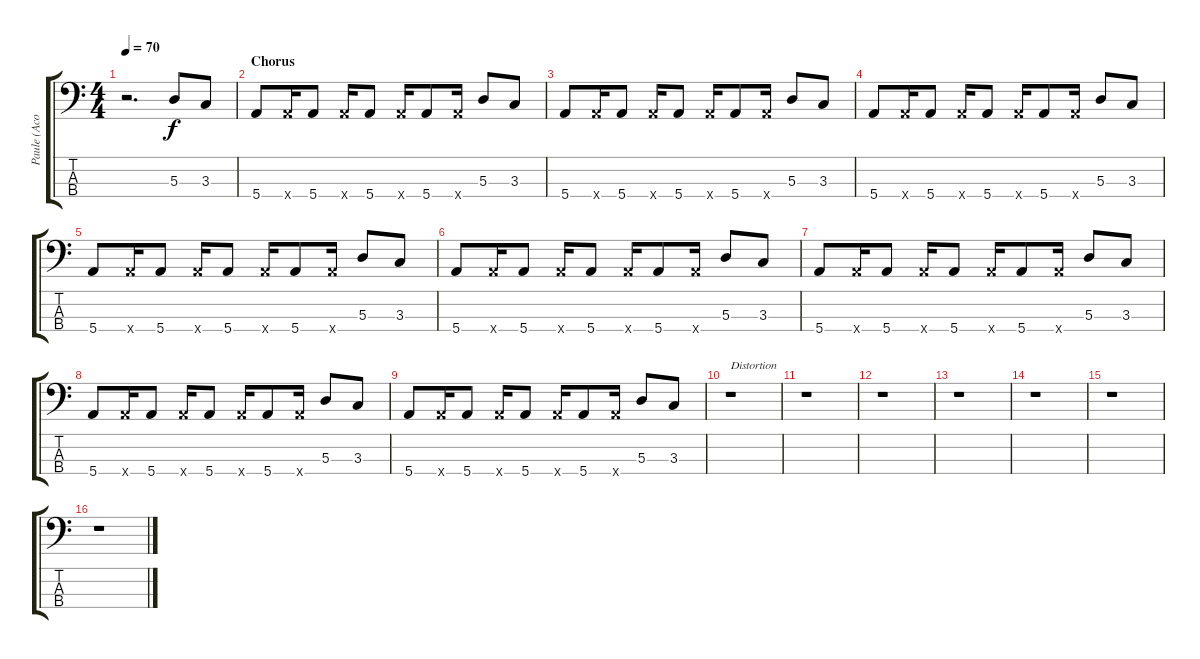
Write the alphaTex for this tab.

\track ("Paule (Acoustic Bass)" "Paule (Aco") {instrument acousticbass}
\staff {score tabs}
\tuning (G2 D2 A1 E1) {hide}
\ts (4 4)
\tempo 70
\clef f4
\ks c
r.2{d dy f} 5.3.8 3.3.8 |
\section ("" "Chorus")
5.4.8 5.4{x}.16 5.4.8 5.4{x}.16 5.4.8 5.4{x}.16 5.4.8 5.4{x}.16 5.3.8 3.3.8 |
5.4.8 5.4{x}.16 5.4.8 5.4{x}.16 5.4.8 5.4{x}.16 5.4.8 5.4{x}.16 5.3.8 3.3.8 |
5.4.8 5.4{x}.16 5.4.8 5.4{x}.16 5.4.8 5.4{x}.16 5.4.8 5.4{x}.16 5.3.8 3.3.8 |
5.4.8 5.4{x}.16 5.4.8 5.4{x}.16 5.4.8 5.4{x}.16 5.4.8 5.4{x}.16 5.3.8 3.3.8 |
5.4.8 5.4{x}.16 5.4.8 5.4{x}.16 5.4.8 5.4{x}.16 5.4.8 5.4{x}.16 5.3.8 3.3.8 |
5.4.8 5.4{x}.16 5.4.8 5.4{x}.16 5.4.8 5.4{x}.16 5.4.8 5.4{x}.16 5.3.8 3.3.8 |
5.4.8 5.4{x}.16 5.4.8 5.4{x}.16 5.4.8 5.4{x}.16 5.4.8 5.4{x}.16 5.3.8 3.3.8 |
5.4.8 5.4{x}.16 5.4.8 5.4{x}.16 5.4.8 5.4{x}.16 5.4.8 5.4{x}.16 5.3.8 3.3.8 |
r.1{txt "Distortion"} |
r.1 |
r.1 |
r.1 |
r.1 |
r.1 |
r.1
